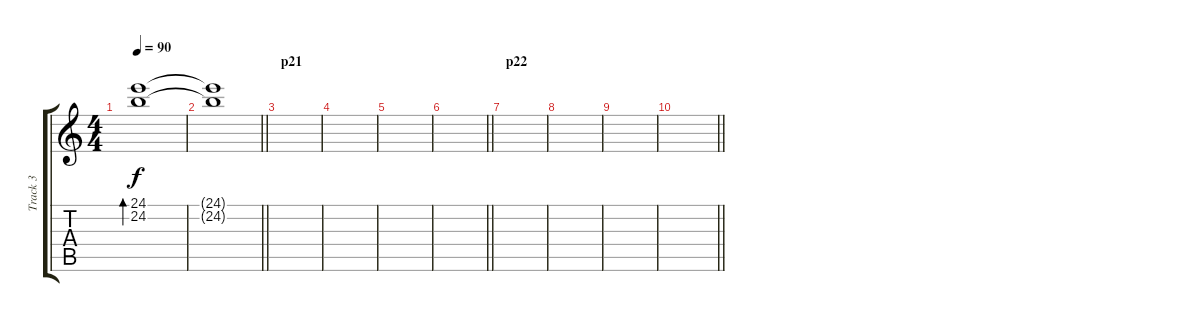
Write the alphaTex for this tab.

\track ("Track 3" "Track 3") {instrument brightacousticpiano}
\staff {score tabs}
\tuning (E4 B3 G3 D3 A2 E2) {hide}
\ts (4 4)
\tempo 90
\clef g2
\ks c
(24.1 24.2).1{bd 240 dy f} |
\barLineRight lightlight
(24.1{t} 24.2{t}).1 |
\section ("" "p21")
|
|
|
\barLineRight lightlight
|
\section ("" "p22")
|
|
|
\barLineRight lightlight
